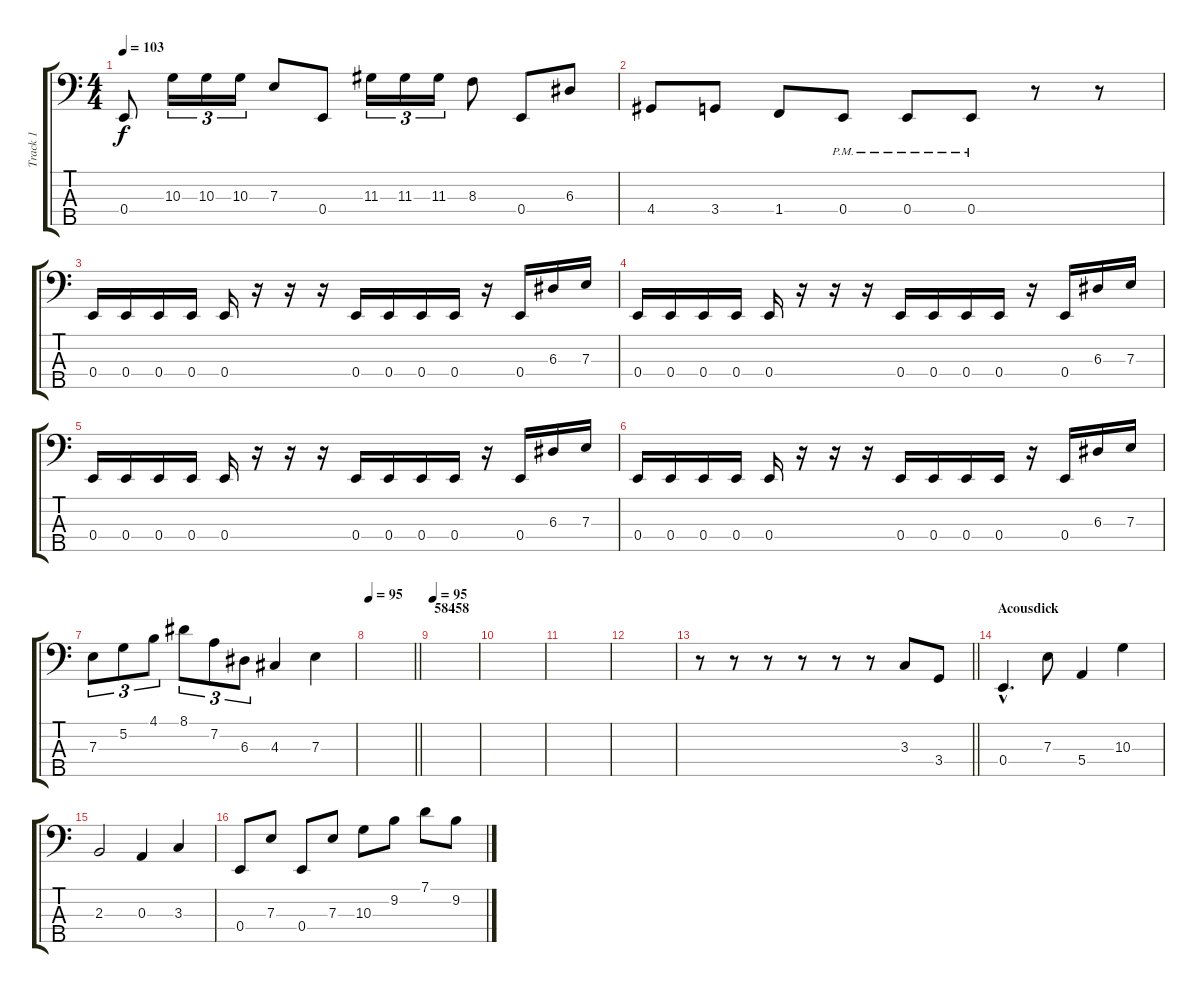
\track ("Track 1" "Track 1") {instrument electricbassfinger}
\staff {score tabs}
\tuning (G2 D2 A1 E1 B0) {hide}
\ts (4 4)
\tempo 103
\clef f4
\ks c
0.4.8{dy f} 10.3.16{tu (3 2)} 10.3.16{tu (3 2)} 10.3.16{tu (3 2)} 7.3.8 0.4.8 11.3.16{tu (3 2)} 11.3.16{tu (3 2)} 11.3.16{tu (3 2)} 8.3.8 0.4.8 6.3.8 |
4.4.8 3.4.8 1.4.8 0.4{pm}.8 0.4{pm}.8 0.4{pm}.8 r.8 r.8 |
0.4.16 0.4.16 0.4.16 0.4.16 0.4.16 r.16 r.16 r.16 0.4.16 0.4.16 0.4.16 0.4.16 r.16 0.4.16 6.3.16 7.3.16 |
0.4.16 0.4.16 0.4.16 0.4.16 0.4.16 r.16 r.16 r.16 0.4.16 0.4.16 0.4.16 0.4.16 r.16 0.4.16 6.3.16 7.3.16 |
0.4.16 0.4.16 0.4.16 0.4.16 0.4.16 r.16 r.16 r.16 0.4.16 0.4.16 0.4.16 0.4.16 r.16 0.4.16 6.3.16 7.3.16 |
0.4.16 0.4.16 0.4.16 0.4.16 0.4.16 r.16 r.16 r.16 0.4.16 0.4.16 0.4.16 0.4.16 r.16 0.4.16 6.3.16 7.3.16 |
7.3.8{tu (3 2)} 5.2.8{tu (3 2)} 4.1.8{tu (3 2)} 8.1.8{tu (3 2)} 7.2.8{tu (3 2)} 6.3.8{tu (3 2)} 4.3.4 7.3.4 |
\tempo 95
\barLineRight lightlight
|
\section ("" "58458")
\tempo 95
|
|
|
|
\barLineRight lightlight
r.8 r.8 r.8 r.8 r.8 r.8 3.3.8 3.4.8 |
\section ("" "Acousdick")
0.4{hac}.4{d} 7.3.8 5.4.4 10.3.4 |
2.3.2 0.3.4 3.3.4 |
0.4.8 7.3.8 0.4.8 7.3.8 10.3.8 9.2.8 7.1.8 9.2.8
